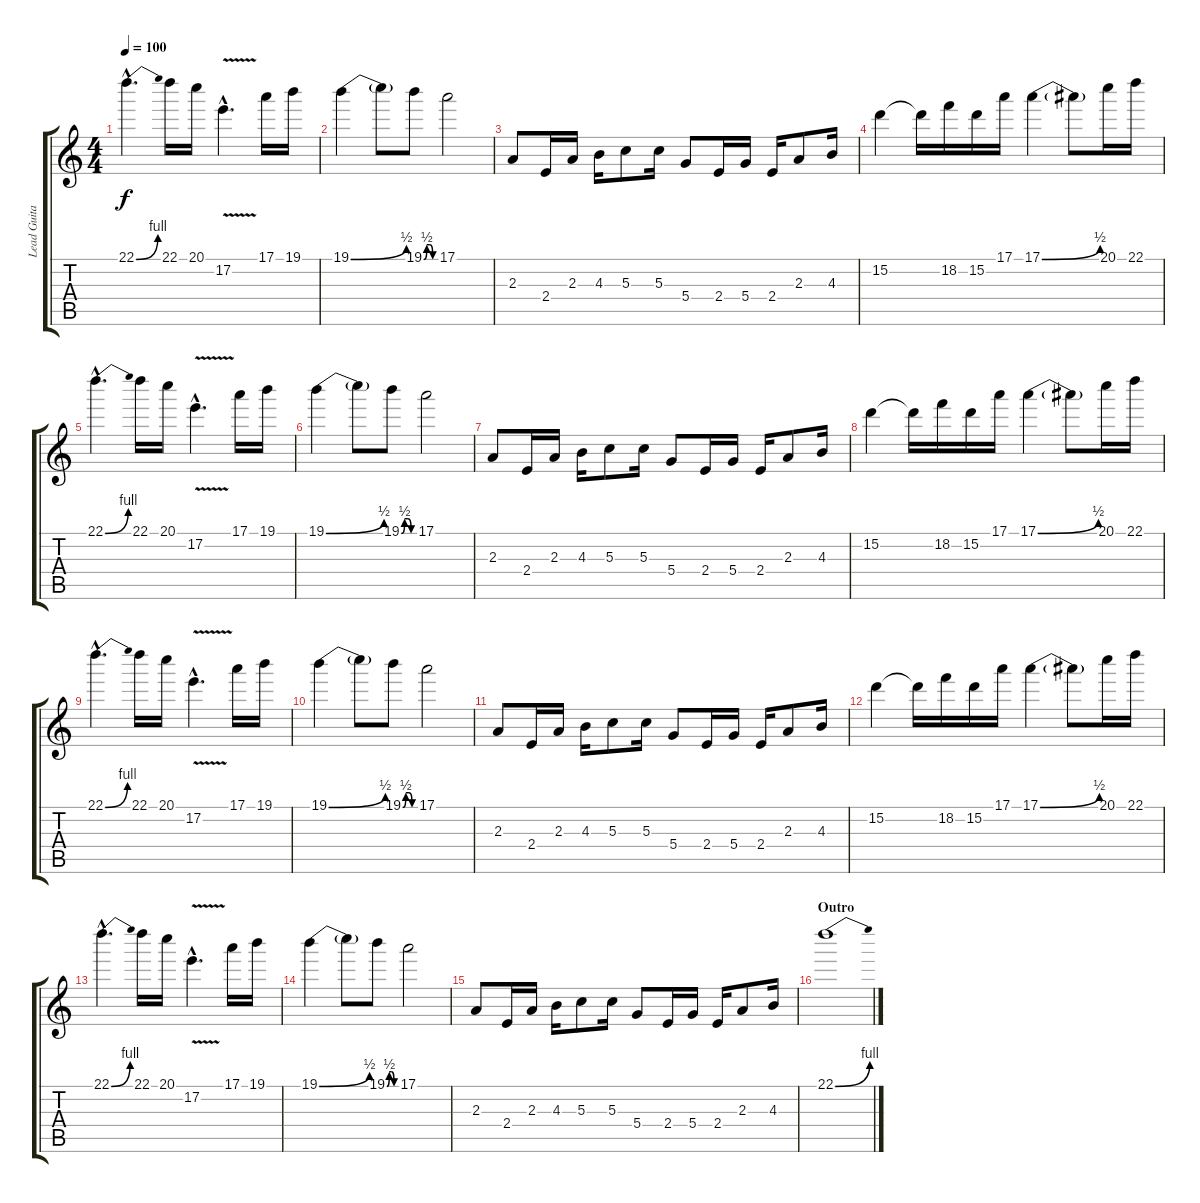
\track ("Lead Guitar" "Lead Guita") {instrument overdrivenguitar}
\staff {score tabs}
\tuning (E4 B3 G3 D3 A2 E2) {hide}
\ts (4 4)
\tempo 100
\clef g2
\ks c
22.1{be (bend 0 0 60 4) hac}.4{d dy f} 22.1.16 20.1.16 17.2{v hac}.4{d} 17.1.16 19.1.16 |
19.1{be (bend 0 0 60 2)}.4 19.1{t}.8 19.1{be (custom 0 0 15 2 30 2 45 0 60 0)}.8 17.1.2 |
2.3.8 2.4.16 2.3.16 4.3.16 5.3.8 5.3.16 5.4.8 2.4.16 5.4.16 2.4.16 2.3.8 4.3.16 |
15.2.4 15.2{t}.16 18.2.16 15.2.16 17.1.16 17.1{be (bend 0 0 60 2)}.4 17.1{t}.8 20.1.16 22.1.16 |
22.1{be (bend 0 0 60 4) hac}.4{d} 22.1.16 20.1.16 17.2{v hac}.4{d} 17.1.16 19.1.16 |
19.1{be (bend 0 0 60 2)}.4 19.1{t}.8 19.1{be (custom 0 0 15 2 30 2 45 0 60 0)}.8 17.1.2 |
2.3.8 2.4.16 2.3.16 4.3.16 5.3.8 5.3.16 5.4.8 2.4.16 5.4.16 2.4.16 2.3.8 4.3.16 |
15.2.4 15.2{t}.16 18.2.16 15.2.16 17.1.16 17.1{be (bend 0 0 60 2)}.4 17.1{t}.8 20.1.16 22.1.16 |
22.1{be (bend 0 0 60 4) hac}.4{d} 22.1.16 20.1.16 17.2{v hac}.4{d} 17.1.16 19.1.16 |
19.1{be (bend 0 0 60 2)}.4 19.1{t}.8 19.1{be (custom 0 0 15 2 30 2 45 0 60 0)}.8 17.1.2 |
2.3.8 2.4.16 2.3.16 4.3.16 5.3.8 5.3.16 5.4.8 2.4.16 5.4.16 2.4.16 2.3.8 4.3.16 |
15.2.4 15.2{t}.16 18.2.16 15.2.16 17.1.16 17.1{be (bend 0 0 60 2)}.4 17.1{t}.8 20.1.16 22.1.16 |
22.1{be (bend 0 0 60 4) hac}.4{d} 22.1.16 20.1.16 17.2{v hac}.4{d} 17.1.16 19.1.16 |
19.1{be (bend 0 0 60 2)}.4 19.1{t}.8 19.1{be (custom 0 0 15 2 30 2 45 0 60 0)}.8 17.1.2 |
2.3.8 2.4.16 2.3.16 4.3.16 5.3.8 5.3.16 5.4.8 2.4.16 5.4.16 2.4.16 2.3.8 4.3.16 |
\section ("" "Outro")
22.1{be (bend 0 0 60 4)}.1
